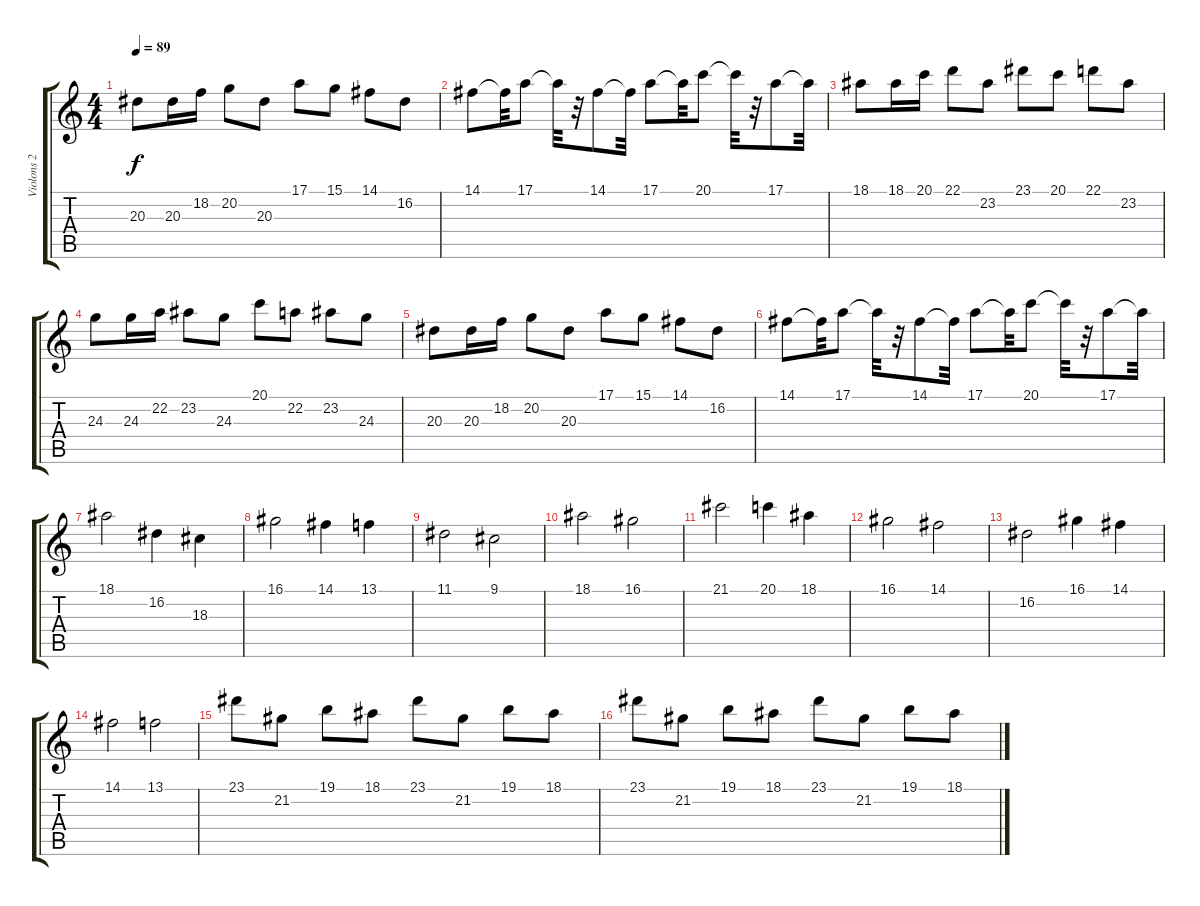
\track ("Violons 2" "Violons 2") {instrument stringensemble2}
\staff {score tabs}
\tuning (E4 B3 G3 D3 A2 E2) {hide}
\ts (4 4)
\tempo 89
\clef g2
\ks c
20.3.8{dy f} 20.3.16 18.2.16 20.2.8 20.3.8 17.1.8 15.1.8 14.1.8 16.2.8 |
14.1.8 14.1{t}.32 17.1.8 17.1{t}.32 r.32 14.1.8 14.1{t}.32 17.1.8 17.1{t}.32 20.1.8 20.1{t}.32 r.32 17.1.8 17.1{t}.32 |
18.1.8 18.1.16 20.1.16 22.1.8 23.2.8 23.1.8 20.1.8 22.1.8 23.2.8 |
24.3.8 24.3.16 22.2.16 23.2.8 24.3.8 20.1.8 22.2.8 23.2.8 24.3.8 |
20.3.8 20.3.16 18.2.16 20.2.8 20.3.8 17.1.8 15.1.8 14.1.8 16.2.8 |
14.1.8 14.1{t}.32 17.1.8 17.1{t}.32 r.32 14.1.8 14.1{t}.32 17.1.8 17.1{t}.32 20.1.8 20.1{t}.32 r.32 17.1.8 17.1{t}.32 |
18.1.2{volume 14 balance 8} 16.2.4 18.3.4 |
16.1.2 14.1.4 13.1.4 |
11.1.2 9.1.2 |
18.1.2 16.1.2 |
21.1.2 20.1.4 18.1.4 |
16.1.2 14.1.2 |
16.2.2 16.1.4 14.1.4 |
14.1.2 13.1.2 |
23.1.8{volume 14 balance 8} 21.2.8 19.1.8 18.1.8 23.1.8 21.2.8 19.1.8 18.1.8 |
23.1.8 21.2.8 19.1.8 18.1.8 23.1.8 21.2.8 19.1.8 18.1.8
